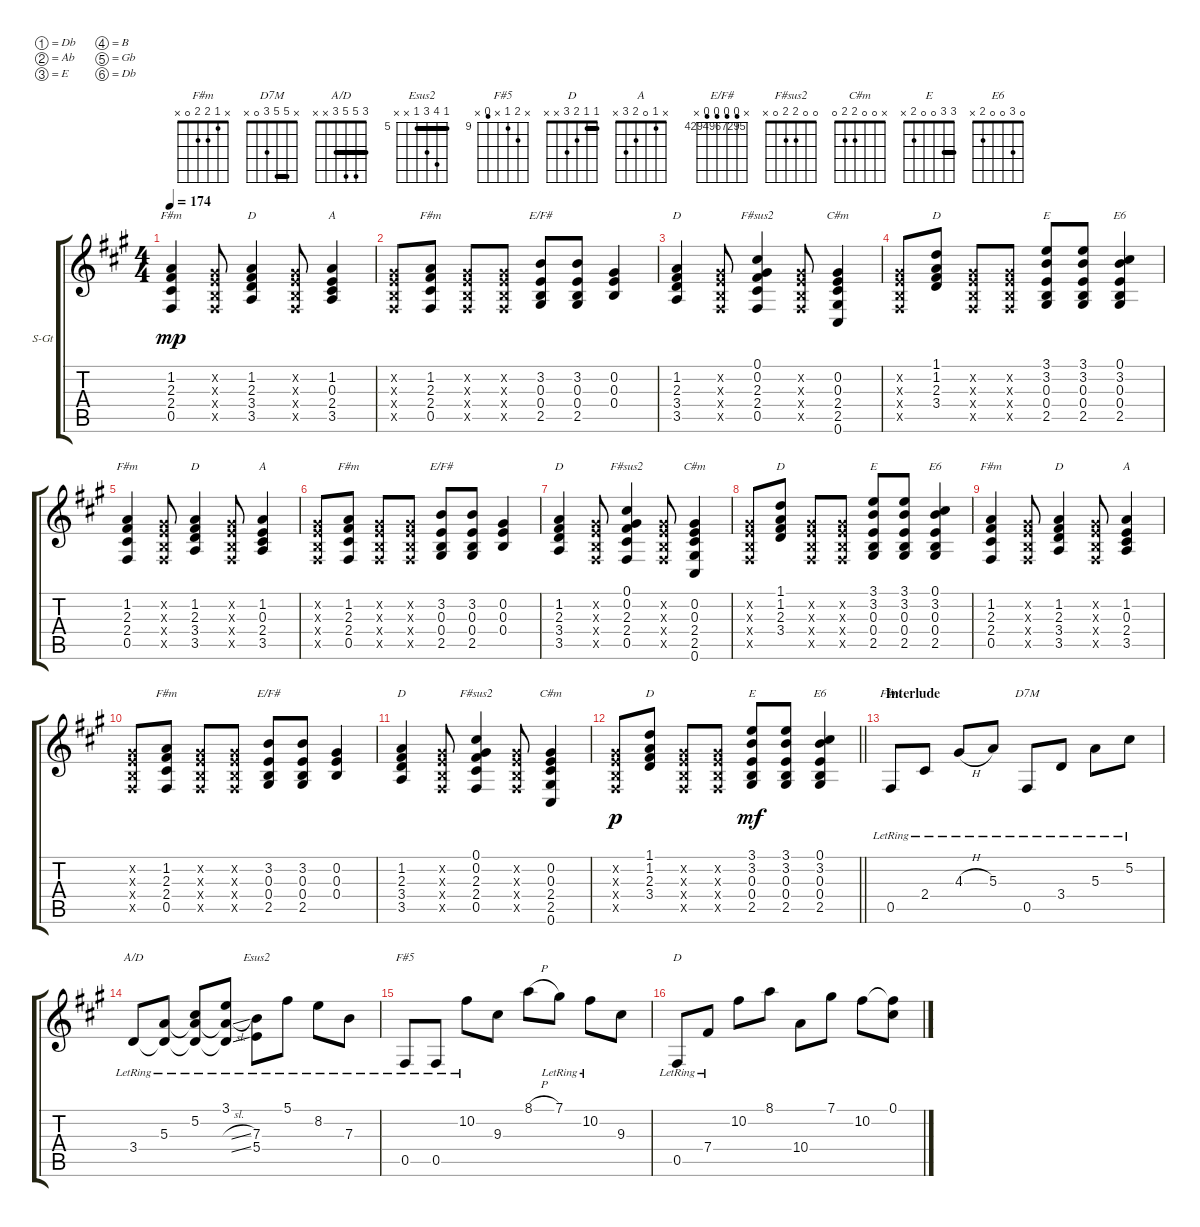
\bracketExtendMode groupsimilarinstruments
\firstSystemTrackNameOrientation horizontal
\otherSystemsTrackNameOrientation horizontal
\track ("Acoustic Guitar 2" "S-Gt") {instrument acousticguitarsteel}
\staff {score tabs}
\tuning (Db4 Ab3 E3 B2 Gb2 Db2)
\chord ("F#m" x x 5 x 0 x) {showfingering false}
\chord ("D7M" x 5 5 3 0 x) {showfingering false barre 5}
\chord ("A/D" 3 5 5 3 x x) {showfingering false barre 3}
\chord ("Esus2" 5 8 7 5 x x) {firstfret 5 showfingering false barre 5}
\chord ("F#5" x 10 9 x 8 x) {firstfret 9 showfingering false}
\chord ("D" x 10 10 10 9 x) {firstfret 10 showfingering false barre (10 10)}
\chord ("F#m" x 1 2 2 0 x) {showfingering false}
\chord ("D" x 1 2 3 3 x) {showfingering false}
\chord ("A" x 1 0 2 3 x) {showfingering false}
\chord ("E/F#" x 4294967294 4294967294 4294967294 4294967294 x) {firstfret 4294967295 showfingering false}
\chord ("F#sus2" 0 0 2 2 0 x) {showfingering false}
\chord ("C#m" x 0 0 2 2 0) {showfingering false}
\chord ("D" 1 1 2 3 x x) {showfingering false barre 1}
\chord ("E" 3 3 0 0 2 x) {showfingering false barre 3}
\chord ("E6" 0 3 0 0 2 x)
\ts (4 4)
\tempo 174
\clef g2
\ks a
(1.2 2.3 2.4 0.5).4{ch "F#m" dy mp} (0.2{x} 0.3{x} 0.4{x} 0.5{x}).8 (1.2 2.3 3.4 3.5).4{ch "D"} (0.2{x} 0.3{x} 0.4{x} 0.5{x}).8 (1.2 0.3 2.4 3.5).4{ch "A"} |
(0.2{x} 0.3{x} 0.4{x} 0.5{x}).8 (1.2 2.3 2.4 0.5).8{ch "F#m"} (0.2{x} 0.3{x} 0.4{x} 0.5{x}).8 (0.2{x} 0.3{x} 0.4{x} 0.5{x}).8 (3.2 0.3 0.4 2.5).8{ch "E/F#"} (3.2 0.3 0.4 2.5).8 (0.2 0.3 0.4).4 |
(1.2 2.3 3.4 3.5).4{ch "D"} (0.2{x} 0.3{x} 0.4{x} 0.5{x}).8 (0.1 0.2 2.3 2.4 0.5).4{ch "F#sus2"} (0.2{x} 0.3{x} 0.4{x} 0.5{x}).8 (0.2 0.3 2.4 2.5 0.6).4{ch "C#m"} |
(0.2{x} 0.3{x} 0.4{x} 0.5{x}).8 (1.1 1.2 2.3 3.4).8{ch "D"} (0.2{x} 0.3{x} 0.4{x} 0.5{x}).8 (0.2{x} 0.3{x} 0.4{x} 0.5{x}).8 (3.1 3.2 0.3 0.4 2.5).8{ch "E"} (3.1 3.2 0.3 0.4 2.5).8 (0.1 3.2 0.3 0.4 2.5).4{ch "E6"} |
(1.2 2.3 2.4 0.5).4{ch "F#m"} (0.2{x} 0.3{x} 0.4{x} 0.5{x}).8 (1.2 2.3 3.4 3.5).4{ch "D"} (0.2{x} 0.3{x} 0.4{x} 0.5{x}).8 (1.2 0.3 2.4 3.5).4{ch "A"} |
(0.2{x} 0.3{x} 0.4{x} 0.5{x}).8 (1.2 2.3 2.4 0.5).8{ch "F#m"} (0.2{x} 0.3{x} 0.4{x} 0.5{x}).8 (0.2{x} 0.3{x} 0.4{x} 0.5{x}).8 (3.2 0.3 0.4 2.5).8{ch "E/F#"} (3.2 0.3 0.4 2.5).8 (0.2 0.3 0.4).4 |
(1.2 2.3 3.4 3.5).4{ch "D"} (0.2{x} 0.3{x} 0.4{x} 0.5{x}).8 (0.1 0.2 2.3 2.4 0.5).4{ch "F#sus2"} (0.2{x} 0.3{x} 0.4{x} 0.5{x}).8 (0.2 0.3 2.4 2.5 0.6).4{ch "C#m"} |
(0.2{x} 0.3{x} 0.4{x} 0.5{x}).8 (1.1 1.2 2.3 3.4).8{ch "D"} (0.2{x} 0.3{x} 0.4{x} 0.5{x}).8 (0.2{x} 0.3{x} 0.4{x} 0.5{x}).8 (3.1 3.2 0.3 0.4 2.5).8{ch "E"} (3.1 3.2 0.3 0.4 2.5).8 (0.1 3.2 0.3 0.4 2.5).4{ch "E6"} |
(1.2 2.3 2.4 0.5).4{ch "F#m"} (0.2{x} 0.3{x} 0.4{x} 0.5{x}).8 (1.2 2.3 3.4 3.5).4{ch "D"} (0.2{x} 0.3{x} 0.4{x} 0.5{x}).8 (1.2 0.3 2.4 3.5).4{ch "A"} |
(0.2{x} 0.3{x} 0.4{x} 0.5{x}).8 (1.2 2.3 2.4 0.5).8{ch "F#m"} (0.2{x} 0.3{x} 0.4{x} 0.5{x}).8 (0.2{x} 0.3{x} 0.4{x} 0.5{x}).8 (3.2 0.3 0.4 2.5).8{ch "E/F#"} (3.2 0.3 0.4 2.5).8 (0.2 0.3 0.4).4 |
(1.2 2.3 3.4 3.5).4{ch "D"} (0.2{x} 0.3{x} 0.4{x} 0.5{x}).8 (0.1 0.2 2.3 2.4 0.5).4{ch "F#sus2"} (0.2{x} 0.3{x} 0.4{x} 0.5{x}).8 (0.2 0.3 2.4 2.5 0.6).4{ch "C#m"} |
\barLineRight lightlight
(0.2{x} 0.3{x} 0.4{x} 0.5{x}).8{dy p} (1.1 1.2 2.3 3.4).8{ch "D"} (0.2{x} 0.3{x} 0.4{x} 0.5{x}).8 (0.2{x} 0.3{x} 0.4{x} 0.5{x}).8 (3.1 3.2 0.3 0.4 2.5).8{ch "E" dy mf} (3.1 3.2 0.3 0.4 2.5).8 (0.1 3.2 0.3 0.4 2.5).4{ch "E6"} |
\section ("" "Interlude")
0.5{lr}.8{ch "F#m"} 2.4{lr}.8 4.3{h lr}.8 5.3{lr}.8 0.5{lr}.8{ch "D7M"} 3.4{lr}.8 5.3{lr}.8 5.2{lr}.8 |
3.4{lr}.8{ch "A/D"} (5.3{lr} 3.4{lr t}).8 (5.2{lr} 5.3{lr t} 3.4{lr t}).8 (3.1{lr} 5.3{sl lr t} 3.4{ss lr t}).8 (7.3 5.4{lr}).8{ch "Esus2"} 5.1{lr}.8 8.2{lr}.8 7.3{lr}.8 |
0.5{lr}.8{ch "F#5"} 0.5{lr}.8 10.2{lr}.8 9.3.8 8.1{h}.8 7.1{lr}.8 10.2{lr}.8 9.3.8 |
0.5{lr}.8{ch "D"} 7.4{lr}.8 10.2.8 8.1.8 10.4.8 7.1.8 10.2.8 (0.1 10.2{t}).8
